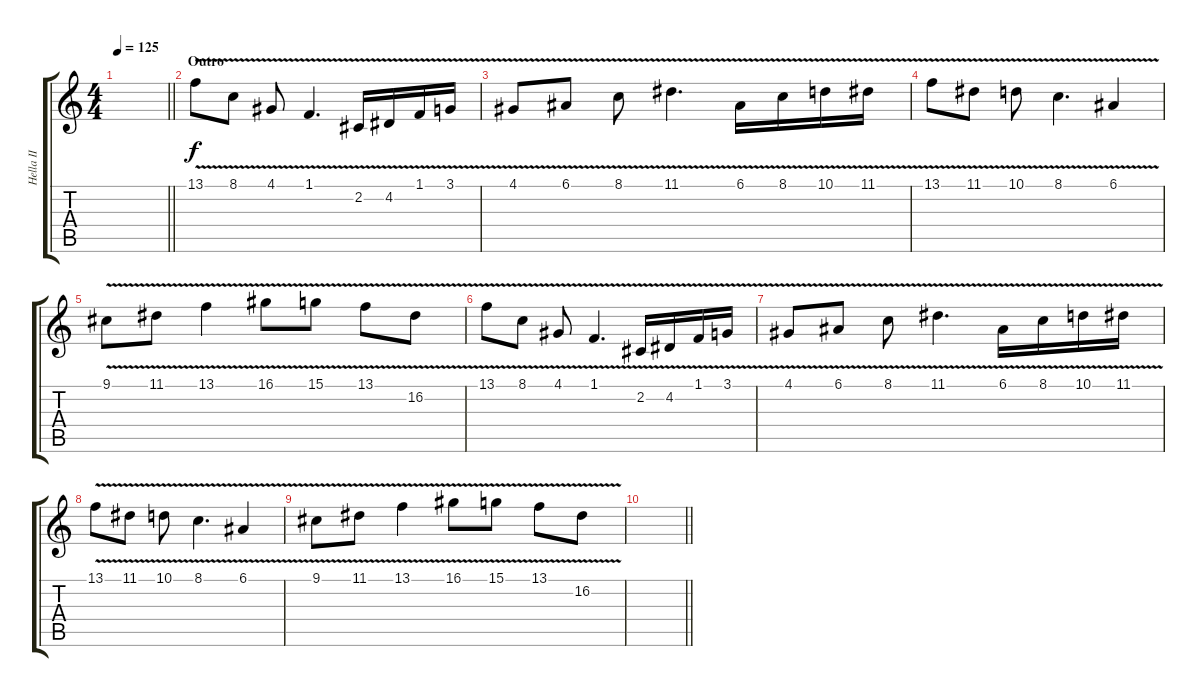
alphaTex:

\track ("Hella II" "Hella II") {instrument stringensemble1}
\staff {score tabs}
\tuning (E4 B3 G3 D3 A2 E2) {hide}
\ts (4 4)
\tempo 125
\clef g2
\barLineRight lightlight
\ks c
|
\section ("" "Outro")
13.1{v}.8 8.1{v}.8 4.1{v}.8 1.1{v}.4{d} 2.2{v}.16 4.2{v}.16 1.1{v}.16 3.1{v}.16 |
4.1{v}.8 6.1{v}.8 8.1{v}.8 11.1{v}.4{d} 6.1{v}.16 8.1{v}.16 10.1{v}.16 11.1{v}.16 |
13.1{v}.8 11.1{v}.8 10.1{v}.8 8.1{v}.4{d} 6.1{v}.4 |
9.1{v}.8 11.1{v}.8 13.1{v}.4 16.1{v}.8 15.1{v}.8 13.1{v}.8 16.2{v}.8 |
13.1{v}.8 8.1{v}.8 4.1{v}.8 1.1{v}.4{d} 2.2{v}.16 4.2{v}.16 1.1{v}.16 3.1{v}.16 |
4.1{v}.8 6.1{v}.8 8.1{v}.8 11.1{v}.4{d} 6.1{v}.16 8.1{v}.16 10.1{v}.16 11.1{v}.16 |
13.1{v}.8 11.1{v}.8 10.1{v}.8 8.1{v}.4{d} 6.1{v}.4 |
9.1{v}.8 11.1{v}.8 13.1{v}.4 16.1{v}.8 15.1{v}.8 13.1{v}.8 16.2{v}.8 |
\barLineRight lightlight
